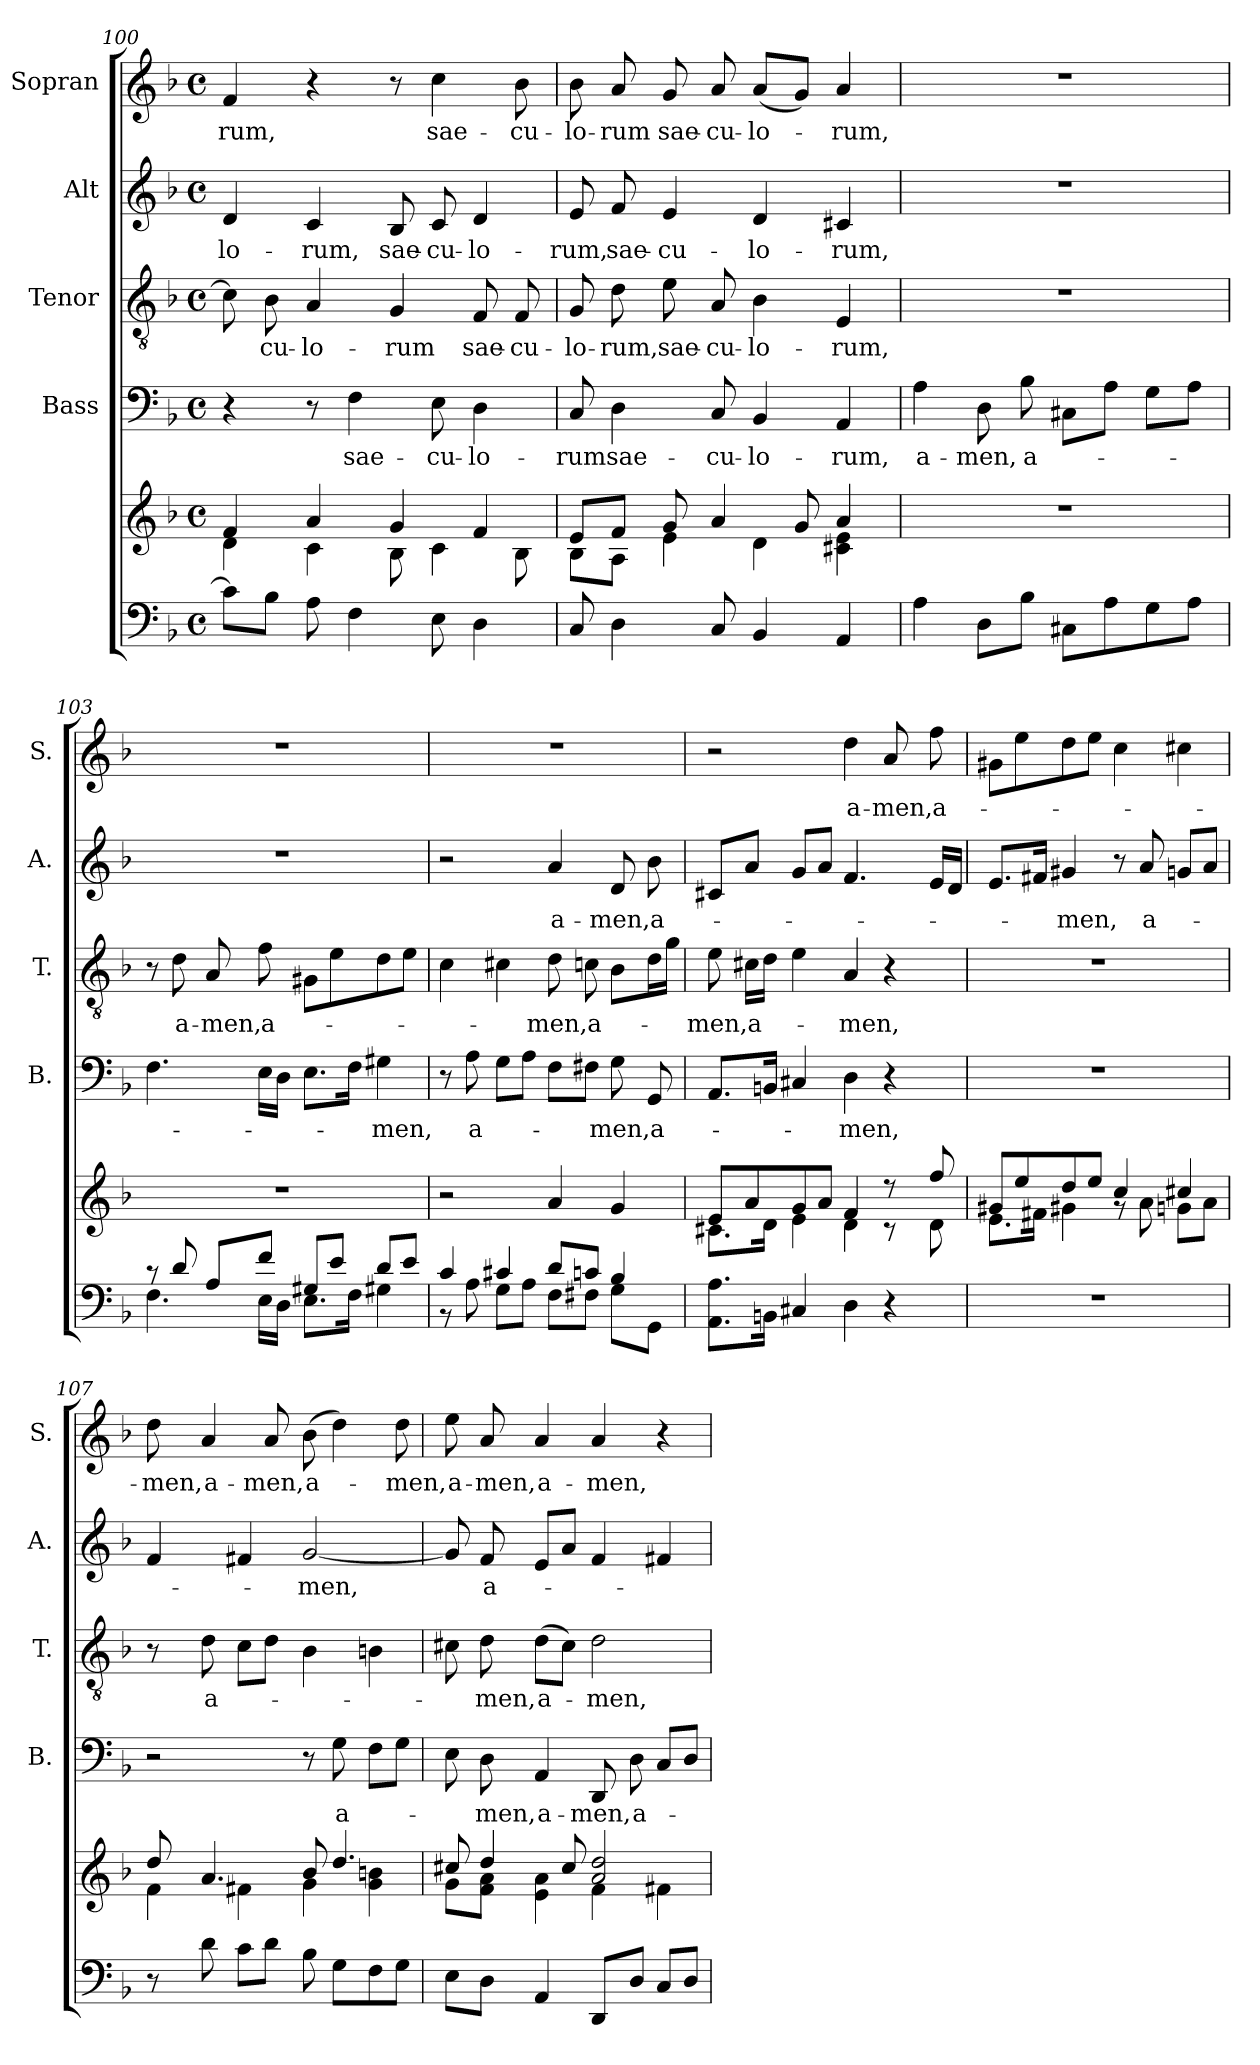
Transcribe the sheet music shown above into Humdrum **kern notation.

**kern	**kern	**kern	**text	**kern	**text	**kern	**text	**kern	**text
*part5	*part5	*part4	*part4	*part3	*part3	*part2	*part2	*part1	*part1
*staff6	*staff5	*staff4	*staff4	*staff3	*staff3	*staff2	*staff2	*staff1	*staff1
*	*	*I"Bass	*	*I"Tenor	*	*I"Alt	*	*I"Sopran	*
*	*	*I'B.	*	*I'T.	*	*I'A.	*	*I'S.	*
!!LO:LB:g=z
*clefF4	*clefG2	*clefF4	*	*clefGv2	*	*clefG2	*	*clefG2	*
*k[b-]	*k[b-]	*k[b-]	*	*k[b-]	*	*k[b-]	*	*k[b-]	*
*F:	*F:	*F:	*	*F:	*	*F:	*	*F:	*
*M4/4	*M4/4	*M4/4	*	*M4/4	*	*M4/4	*	*M4/4	*
*met(c)	*met(c)	*met(c)	*	*met(c)	*	*met(c)	*	*met(c)	*
=100	=100	=100	=100	=100	=100	=100	=100	=100	=100
*	*^	*	*	*	*	*	*	*	*
!	!	!	!	!	!	!	!	!LO:LY:b	!	!LO:LY:b
8c\L]	4f/	4d\	4r	.	8c\]	.	4d/	-lo-	4f/	-rum,
!	!	!	!	!	!	!LO:LY:b	!	!	!	!
8B-\J	.	.	.	.	8B-\	-cu-	.	.	.	.
!	!	!	!	!	!	!LO:LY:b	!	!LO:LY:b	!	!
8A\	4a/	4c\	8r	.	4A/	-lo-	4c/	-rum,	4r	.
!	!	!	!	!LO:LY:b	!	!	!	!	!	!
4F\	.	.	4F\	sae-	.	.	.	.	.	.
!	!	!	!	!	!	!LO:LY:b	!	!LO:LY:b	!	!
.	4g/	8B-\	.	.	4G/	-rum	8B-/	sae-	8r	.
!	!	!	!	!LO:LY:b	!	!	!	!LO:LY:b	!	!LO:LY:b
8E\	.	4c\	8E\	-cu-	.	.	8c/	-cu-	4cc\	sae-
!	!	!	!	!LO:LY:b	!	!LO:LY:b	!	!LO:LY:b	!	!
4D\	4f/	.	4D\	-lo-	8F/	sae-	4d/	-lo-	.	.
!	!	!	!	!	!	!LO:LY:b	!	!	!	!LO:LY:b
.	.	8B-\	.	.	8F/	-cu-	.	.	8b-\	-cu-
=101	=101	=101	=101	=101	=101	=101	=101	=101	=101	=101
!	!	!	!	!LO:LY:b	!	!LO:LY:b	!	!LO:LY:b	!	!LO:LY:b
8C/	8e/L	8B-\L	8C/	-rum	8G/	-lo-	8e/	-rum,	8b-\	-lo-
!	!	!	!	!LO:LY:b	!	!LO:LY:b	!	!LO:LY:b	!	!LO:LY:b
4D\	8f/J	8A\J	4D\	sae-	8d\	-rum,	8f/	sae-	8a/	-rum
!	!	!	!	!	!	!LO:LY:b	!	!LO:LY:b	!	!LO:LY:b
.	8g/	4e\	.	.	8e\	sae-	4e/	-cu-	8g/	sae-
!	!	!	!	!LO:LY:b	!	!LO:LY:b	!	!	!	!LO:LY:b
8C/	4a/	.	8C/	-cu-	8A/	-cu-	.	.	8a/	-cu-
!	!	!	!	!LO:LY:b	!	!LO:LY:b	!	!LO:LY:b	!	!LO:LY:b
4BB-/	.	4d\	4BB-/	-lo-	4B-\	-lo-	4d/	-lo-	(<8a/L	-lo-
.	8g/	.	.	.	.	.	.	.	8g/J)	.
!	!	!	!	!LO:LY:b	!	!LO:LY:b	!	!LO:LY:b	!	!LO:LY:b
4AA/	4a/	4c#X\ 4e\	4AA/	-rum,	4E/	-rum,	4c#X/	-rum,	4a/	-rum,
=102	=102	=102	=102	=102	=102	=102	=102	=102	=102	=102
!	!	!	!	!LO:LY:b	!	!	!	!	!	!
*	*v	*v	*	*	*	*	*	*	*	*
4A\	1r	4A\	a-	1r	.	1r	.	1r	.
!	!	!	!LO:LY:b	!	!	!	!	!	!
8D\L	.	8D\	-men,	.	.	.	.	.	.
!	!	!	!LO:LY:b	!	!	!	!	!	!
8B-\J	.	8B-\	a-	.	.	.	.	.	.
8C#X\L	.	8C#X\L	.	.	.	.	.	.	.
8A\	.	8A\J	.	.	.	.	.	.	.
8G\	.	8G\L	.	.	.	.	.	.	.
8A\J	.	8A\J	.	.	.	.	.	.	.
=103	=103	=103	=103	=103	=103	=103	=103	=103	=103
*^	*	*	*	*	*	*	*	*	*
8rc	4.F\	1r	4.F\	.	8r	.	1r	.	1r	.
!	!	!	!	!	!	!LO:LY:b	!	!	!	!
8d/	.	.	.	.	8d\	a-	.	.	.	.
!	!	!	!	!	!	!LO:LY:b	!	!	!	!
8A/L	.	.	.	.	8A/	-men,	.	.	.	.
!	!	!	!	!	!	!LO:LY:b	!	!	!	!
8f/J	16E\LL	.	16E\LL	.	8f\	a-	.	.	.	.
.	16D\JJ	.	16D\JJ	.	.	.	.	.	.	.
8G#X/L	8.E\L	.	8.E\L	.	8G#X\L	.	.	.	.	.
8e/J	.	.	.	.	8e\	.	.	.	.	.
.	16F\Jk	.	16F\Jk	.	.	.	.	.	.	.
!	!	!	!	!LO:LY:b	!	!	!	!	!	!
8d/L	4G#X\	.	4G#X\	-men,	8d\	.	.	.	.	.
8e/J	.	.	.	.	8e\J	.	.	.	.	.
!!LO:PB:g=z
=104	=104	=104	=104	=104	=104	=104	=104	=104	=104	=104
4c/	8r	2r	8r	.	4c\	.	2r	.	1r	.
!	!	!	!	!LO:LY:b	!	!	!	!	!	!
.	8A\	.	8A\	a-	.	.	.	.	.	.
4c#X/	8G\L	.	8G\L	.	4c#X\	.	.	.	.	.
.	8A\J	.	8A\J	.	.	.	.	.	.	.
!	!	!	!	!	!	!LO:LY:b	!	!LO:LY:b	!	!
8d/L	8F\L	4a/	8F\L	.	8d\	-men,	4a/	a-	.	.
!	!	!	!	!	!	!LO:LY:b	!	!	!	!
8cn/J	8F#X\J	.	8F#X\J	.	8cn\	a-	.	.	.	.
!	!	!	!	!LO:LY:b	!	!	!	!LO:LY:b	!	!
4B-/	8G\L	4g/	8G\	-men,	8B-\L	.	8d/	-men,	.	.
!	!	!	!	!LO:LY:b	!	!	!	!LO:LY:b	!	!
.	8GG\J	.	8GG/	a-	16d\L	.	8b-\	a-	.	.
.	.	.	.	.	16g\JJ	.	.	.	.	.
*v	*v	*	*	*	*	*	*	*	*	*
=105	=105	=105	=105	=105	=105	=105	=105	=105	=105
*	*^	*	*	*	*	*	*	*	*
!	!	!	!	!	!	!LO:LY:b	!	!	!	!
8.AA\ 8.A\L	8e/L	8.c#X\L	8.AA/L	.	8e\	-men,	8c#X/L	.	2r	.
!	!	!	!	!	!	!LO:LY:b	!	!	!	!
.	8a/	.	.	.	16c#X\LL	a-	8a/J	.	.	.
16BBn\Jk	.	16d\Jk	16BBn/Jk	.	16d\JJ	.	.	.	.	.
4C#X/	8g/	4e\	4C#X/	.	4e\	.	8g/L	.	.	.
.	8a/J	.	.	.	.	.	8a/J	.	.	.
!	!	!	!	!LO:LY:b	!	!LO:LY:b	!	!	!	!LO:LY:b
4D\	4f/	4d\	4D\	-men,	4A/	-men,	4.f/	.	4dd\	a-
!	!	!	!	!	!	!	!	!	!	!LO:LY:b
4r	8r	8r	4r	.	4r	.	.	.	8a/	-men,
!	!	!	!	!	!	!	!	!	!	!LO:LY:b
.	8ff/	8d\	.	.	.	.	16e/LL	.	8ff\	a-
.	.	.	.	.	.	.	16d/JJ	.	.	.
=106	=106	=106	=106	=106	=106	=106	=106	=106	=106	=106
1r	8g#X/L	8.e\L	1r	.	1r	.	8.e/L	.	8g#X\L	.
.	8ee/	.	.	.	.	.	.	.	8ee\	.
.	.	16f#X\Jk	.	.	.	.	16f#X/Jk	.	.	.
!	!	!	!	!	!	!	!	!LO:LY:b	!	!
.	8dd/	4g#X\	.	.	.	.	4g#X/	-men,	8dd\	.
.	8ee/J	.	.	.	.	.	.	.	8ee\J	.
.	4cc/	8rf	.	.	.	.	8r	.	4cc\	.
!	!	!	!	!	!	!	!	!LO:LY:b	!	!
.	.	8a\	.	.	.	.	8a/	a-	.	.
.	4cc#X/	8gn\L	.	.	.	.	8gn/L	.	4cc#X\	.
.	.	8a\J	.	.	.	.	8a/J	.	.	.
!!LO:LB:g=z
=107	=107	=107	=107	=107	=107	=107	=107	=107	=107	=107
!	!	!	!	!	!	!	!	!	!	!LO:LY:b
8r	8dd/	4f\	2r	.	8r	.	4f/	.	8dd\	-men,
!	!	!	!	!	!	!LO:LY:b	!	!	!	!LO:LY:b
8d\	4.a/	.	.	.	8d\	a-	.	.	4a/	a-
8c\L	.	4f#X\	.	.	8c\L	.	4f#X/	.	.	.
!	!	!	!	!	!	!	!	!	!	!LO:LY:b
8d\J	.	.	.	.	8d\J	.	.	.	8a/	-men,
!	!	!	!	!	!	!	!	!LO:LY:b	!	!LO:LY:b
8B-\	8b-/	4g\	8r	.	4B-\	.	[2g/	-men,	(>8b-\	a-
!	!	!	!	!LO:LY:b	!	!	!	!	!	!
8G\L	4.dd/	.	8G\	a-	.	.	.	.	4dd\)	.
8F\	.	4g\ 4bn\	8F\L	.	4Bn\	.	.	.	.	.
!	!	!	!	!	!	!	!	!	!	!LO:LY:b
8G\J	.	.	8G\J	.	.	.	.	.	8dd\	-men,
=108	=108	=108	=108	=108	=108	=108	=108	=108	=108	=108
!	!	!	!	!	!	!	!	!	!	!LO:LY:b
8E\L	8cc#X/	8g\L	8E\	.	8c#X\	.	8g/]	.	8ee\	a-
!	!	!	!	!LO:LY:b	!	!LO:LY:b	!	!LO:LY:b	!	!LO:LY:b
8D\J	4dd/	8f\ 8a\J	8D\	-men,	8d\	-men,	8f/	a-	8a/	-men,
!	!	!	!	!LO:LY:b	!	!LO:LY:b	!	!	!	!LO:LY:b
4AA/	.	4e\ 4a\	4AA/	a-	(>8d\L	a-	8e/L	.	4a/	a-
.	8cc#/	.	.	.	8c#\J)	.	8a/J	.	.	.
!	!	!	!	!LO:LY:b	!	!LO:LY:b	!	!	!	!LO:LY:b
8DD/L	2a/ 2dd/	4f\	8DD/	-men,	2d\	-men,	4f/	.	4a/	-men,
!	!	!	!	!LO:LY:b	!	!	!	!	!	!
8D/J	.	.	8D\	a-	.	.	.	.	.	.
8C/L	.	4f#X\	8C/L	.	.	.	4f#X/	.	4r	.
8D/J	.	.	8D/J	.	.	.	.	.	.	.
*	*v	*v	*	*	*	*	*	*	*	*
=	=	=	=	=	=	=	=	=	=
*-	*-	*-	*-	*-	*-	*-	*-	*-	*-
